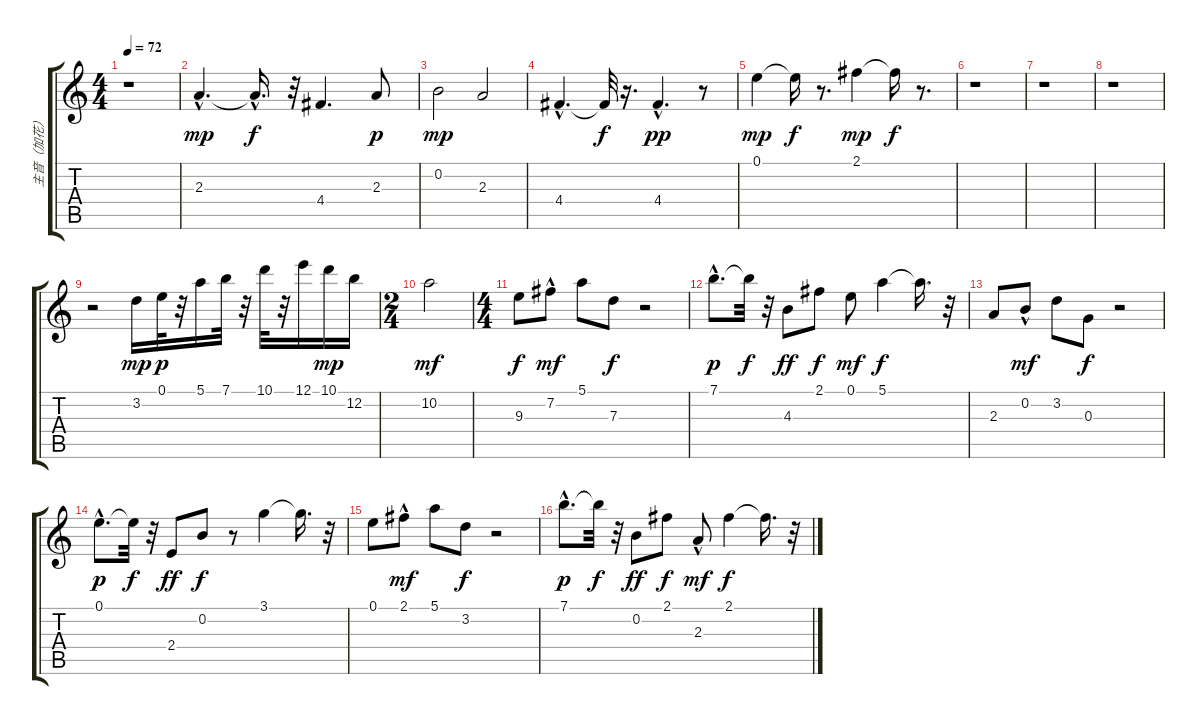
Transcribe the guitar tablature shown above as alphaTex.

\track ("主音（加花）" "主音（加花）") {instrument overdrivenguitar}
\staff {score tabs}
\tuning (E4 B3 G3 D3 A2 E2) {hide}
\ts (4 4)
\tempo 72
\clef g2
\ks c
r.1{dy mp instrument overdrivenguitar} |
2.3{hac}.4{d} 2.3{hac t}.16{d dy f} r.32 4.4.4{d balance 16} 2.3.8{dy p balance 8} |
0.2.2{dy mp} 2.3.2{balance 16} |
4.4{hac}.4{d balance 8} 4.4{t}.32{dy f} r.16{d} 4.4{hac}.4{d dy pp balance 16} r.8 |
0.1.4{dy mp} 0.1{t}.16{dy f} r.8{d} 2.1.4{dy mp} 2.1{t}.16{dy f} r.8{d} |
r.1 |
r.1 |
r.1 |
r.2 3.2.16{dy mp} 0.1.32{dy p} r.32 5.1.16 7.1.32 r.32 10.1.32 r.32 12.1.16 10.1.16{dy mp} 12.2.16 |
\ts (2 4)
10.2.2{dy mf} |
\ts (4 4)
9.3.8{dy f} 7.2{hac}.8{dy mf} 5.1.8 7.3.8{dy f} r.2 |
7.1{hac}.8{d dy p} 7.1{t}.32{dy f} r.32 4.3.8{dy ff} 2.1.8{dy f} 0.1.8{dy mf} 5.1.4{dy f} 5.1{t}.16{d} r.32 |
2.3.8 0.2{hac}.8{dy mf} 3.2.8 0.3.8{dy f} r.2 |
0.1{hac}.8{d dy p} 0.1{t}.32{dy f} r.32 2.4.8{dy ff} 0.2.8{dy f} r.8 3.1.4 3.1{t}.16{d} r.32 |
0.1.8 2.1{hac}.8{dy mf} 5.1.8 3.2.8{dy f} r.2 |
7.1{hac}.8{d dy p} 7.1{t}.32{dy f} r.32 0.2.8{dy ff} 2.1.8{dy f} 2.3{hac}.8{dy mf} 2.1.4{dy f} 2.1{t}.16{d} r.32
